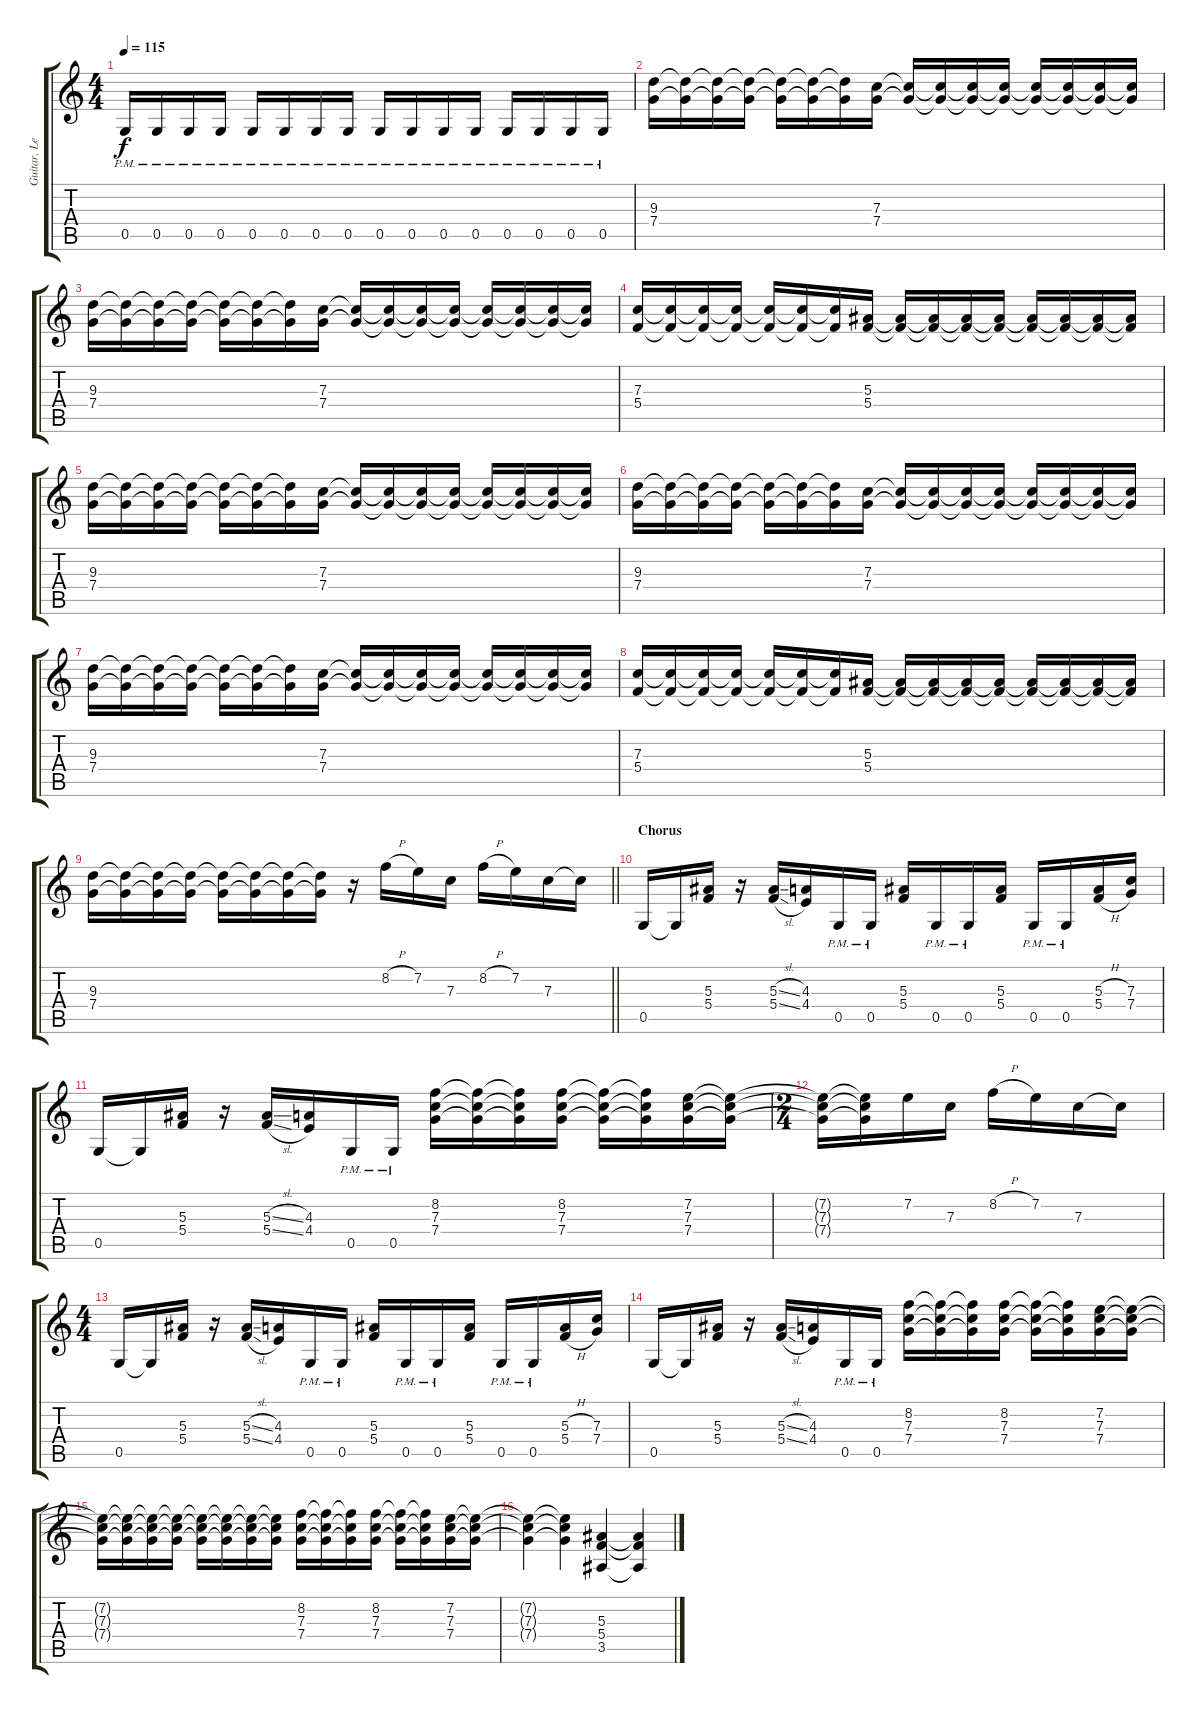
\track ("Guitar, Lead" "Guitar, Le") {instrument distortionguitar}
\staff {score tabs}
\tuning (D4 A3 F3 C3 G2 D2) {hide}
\ts (4 4)
\tempo 115
\clef g2
\ks c
0.5{pm}.16{dy f} 0.5{pm}.16 0.5{pm}.16 0.5{pm}.16 0.5{pm}.16 0.5{pm}.16 0.5{pm}.16 0.5{pm}.16 0.5{pm}.16 0.5{pm}.16 0.5{pm}.16 0.5{pm}.16 0.5{pm}.16 0.5{pm}.16 0.5{pm}.16 0.5{pm}.16 |
(9.3 7.4).16 (9.3{t} 7.4{t}).16 (9.3{t} 7.4{t}).16 (9.3{t} 7.4{t}).16 (9.3{t} 7.4{t}).16 (9.3{t} 7.4{t}).16 (9.3{t} 7.4{t}).16 (7.3 7.4).16 (7.3{t} 7.4{t}).16 (7.3{t} 7.4{t}).16 (7.3{t} 7.4{t}).16 (7.3{t} 7.4{t}).16 (7.3{t} 7.4{t}).16 (7.3{t} 7.4{t}).16 (7.3{t} 7.4{t}).16 (7.3{t} 7.4{t}).16 |
(9.3 7.4).16 (9.3{t} 7.4{t}).16 (9.3{t} 7.4{t}).16 (9.3{t} 7.4{t}).16 (9.3{t} 7.4{t}).16 (9.3{t} 7.4{t}).16 (9.3{t} 7.4{t}).16 (7.3 7.4).16 (7.3{t} 7.4{t}).16 (7.3{t} 7.4{t}).16 (7.3{t} 7.4{t}).16 (7.3{t} 7.4{t}).16 (7.3{t} 7.4{t}).16 (7.3{t} 7.4{t}).16 (7.3{t} 7.4{t}).16 (7.3{t} 7.4{t}).16 |
(7.3 5.4).16 (7.3{t} 5.4{t}).16 (7.3{t} 5.4{t}).16 (7.3{t} 5.4{t}).16 (7.3{t} 5.4{t}).16 (7.3{t} 5.4{t}).16 (7.3{t} 5.4{t}).16 (5.3 5.4).16 (5.3{t} 5.4{t}).16 (5.3{t} 5.4{t}).16 (5.3{t} 5.4{t}).16 (5.3{t} 5.4{t}).16 (5.3{t} 5.4{t}).16 (5.3{t} 5.4{t}).16 (5.3{t} 5.4{t}).16 (5.3{t} 5.4{t}).16 |
(9.3 7.4).16 (9.3{t} 7.4{t}).16 (9.3{t} 7.4{t}).16 (9.3{t} 7.4{t}).16 (9.3{t} 7.4{t}).16 (9.3{t} 7.4{t}).16 (9.3{t} 7.4{t}).16 (7.3 7.4).16 (7.3{t} 7.4{t}).16 (7.3{t} 7.4{t}).16 (7.3{t} 7.4{t}).16 (7.3{t} 7.4{t}).16 (7.3{t} 7.4{t}).16 (7.3{t} 7.4{t}).16 (7.3{t} 7.4{t}).16 (7.3{t} 7.4{t}).16 |
(9.3 7.4).16 (9.3{t} 7.4{t}).16 (9.3{t} 7.4{t}).16 (9.3{t} 7.4{t}).16 (9.3{t} 7.4{t}).16 (9.3{t} 7.4{t}).16 (9.3{t} 7.4{t}).16 (7.3 7.4).16 (7.3{t} 7.4{t}).16 (7.3{t} 7.4{t}).16 (7.3{t} 7.4{t}).16 (7.3{t} 7.4{t}).16 (7.3{t} 7.4{t}).16 (7.3{t} 7.4{t}).16 (7.3{t} 7.4{t}).16 (7.3{t} 7.4{t}).16 |
(9.3 7.4).16 (9.3{t} 7.4{t}).16 (9.3{t} 7.4{t}).16 (9.3{t} 7.4{t}).16 (9.3{t} 7.4{t}).16 (9.3{t} 7.4{t}).16 (9.3{t} 7.4{t}).16 (7.3 7.4).16 (7.3{t} 7.4{t}).16 (7.3{t} 7.4{t}).16 (7.3{t} 7.4{t}).16 (7.3{t} 7.4{t}).16 (7.3{t} 7.4{t}).16 (7.3{t} 7.4{t}).16 (7.3{t} 7.4{t}).16 (7.3{t} 7.4{t}).16 |
(7.3 5.4).16 (7.3{t} 5.4{t}).16 (7.3{t} 5.4{t}).16 (7.3{t} 5.4{t}).16 (7.3{t} 5.4{t}).16 (7.3{t} 5.4{t}).16 (7.3{t} 5.4{t}).16 (5.3 5.4).16 (5.3{t} 5.4{t}).16 (5.3{t} 5.4{t}).16 (5.3{t} 5.4{t}).16 (5.3{t} 5.4{t}).16 (5.3{t} 5.4{t}).16 (5.3{t} 5.4{t}).16 (5.3{t} 5.4{t}).16 (5.3{t} 5.4{t}).16 |
\barLineRight lightlight
(9.3 7.4).16 (9.3{t} 7.4{t}).16 (9.3{t} 7.4{t}).16 (9.3{t} 7.4{t}).16 (9.3{t} 7.4{t}).16 (9.3{t} 7.4{t}).16 (9.3{t} 7.4{t}).16 (9.3{t} 7.4{t}).16 r.16 8.2{h}.16 7.2.16 7.3.16 8.2{h}.16 7.2.16 7.3.16 7.3{t}.16 |
\section ("" "Chorus")
0.5.16 0.5{t}.16 (5.3 5.4).16 r.16 (5.3{sl} 5.4{sl}).16 (4.3 4.4).16 0.5{pm}.16 0.5{pm}.16 (5.3 5.4).16 0.5{pm}.16 0.5{pm}.16 (5.3 5.4).16 0.5{pm}.16 0.5{pm}.16 (5.3{h} 5.4{h}).16 (7.3 7.4).16 |
0.5.16 0.5{t}.16 (5.3 5.4).16 r.16 (5.3{sl} 5.4{sl}).16 (4.3 4.4).16 0.5{pm}.16 0.5{pm}.16 (8.2 7.3 7.4).16 (8.2{t} 7.3{t} 7.4{t}).16 (8.2{t} 7.3{t} 7.4{t}).16 (8.2 7.3 7.4).16 (8.2{t} 7.3{t} 7.4{t}).16 (8.2{t} 7.3{t} 7.4{t}).16 (7.2 7.3 7.4).16 (7.2{t} 7.3{t} 7.4{t}).16 |
\ts (2 4)
(7.2{t} 7.3{t} 7.4{t}).16 (7.2{t} 7.3{t} 7.4{t}).16 7.2.16 7.3.16 8.2{h}.16 7.2.16 7.3.16 7.3{t}.16 |
\ts (4 4)
0.5.16 0.5{t}.16 (5.3 5.4).16 r.16 (5.3{sl} 5.4{sl}).16 (4.3 4.4).16 0.5{pm}.16 0.5{pm}.16 (5.3 5.4).16 0.5{pm}.16 0.5{pm}.16 (5.3 5.4).16 0.5{pm}.16 0.5{pm}.16 (5.3{h} 5.4{h}).16 (7.3 7.4).16 |
0.5.16 0.5{t}.16 (5.3 5.4).16 r.16 (5.3{sl} 5.4{sl}).16 (4.3 4.4).16 0.5{pm}.16 0.5{pm}.16 (8.2 7.3 7.4).16 (8.2{t} 7.3{t} 7.4{t}).16 (8.2{t} 7.3{t} 7.4{t}).16 (8.2 7.3 7.4).16 (8.2{t} 7.3{t} 7.4{t}).16 (8.2{t} 7.3{t} 7.4{t}).16 (7.2 7.3 7.4).16 (7.2{t} 7.3{t} 7.4{t}).16 |
(7.2{t} 7.3{t} 7.4{t}).16 (7.2{t} 7.3{t} 7.4{t}).16 (7.2{t} 7.3{t} 7.4{t}).16 (7.2{t} 7.3{t} 7.4{t}).16 (7.2{t} 7.3{t} 7.4{t}).16 (7.2{t} 7.3{t} 7.4{t}).16 (7.2{t} 7.3{t} 7.4{t}).16 (7.2{t} 7.3{t} 7.4{t}).16 (8.2 7.3 7.4).16 (8.2{t} 7.3{t} 7.4{t}).16 (8.2{t} 7.3{t} 7.4{t}).16 (8.2 7.3 7.4).16 (8.2{t} 7.3{t} 7.4{t}).16 (8.2{t} 7.3{t} 7.4{t}).16 (7.2 7.3 7.4).16 (7.2{t} 7.3{t} 7.4{t}).16 |
(7.2{t} 7.3{t} 7.4{t}).4 (7.2{t} 7.3{t} 7.4{t}).4 (5.3 5.4 3.5).4 (5.3{t} 5.4{t} 3.5{t}).4
